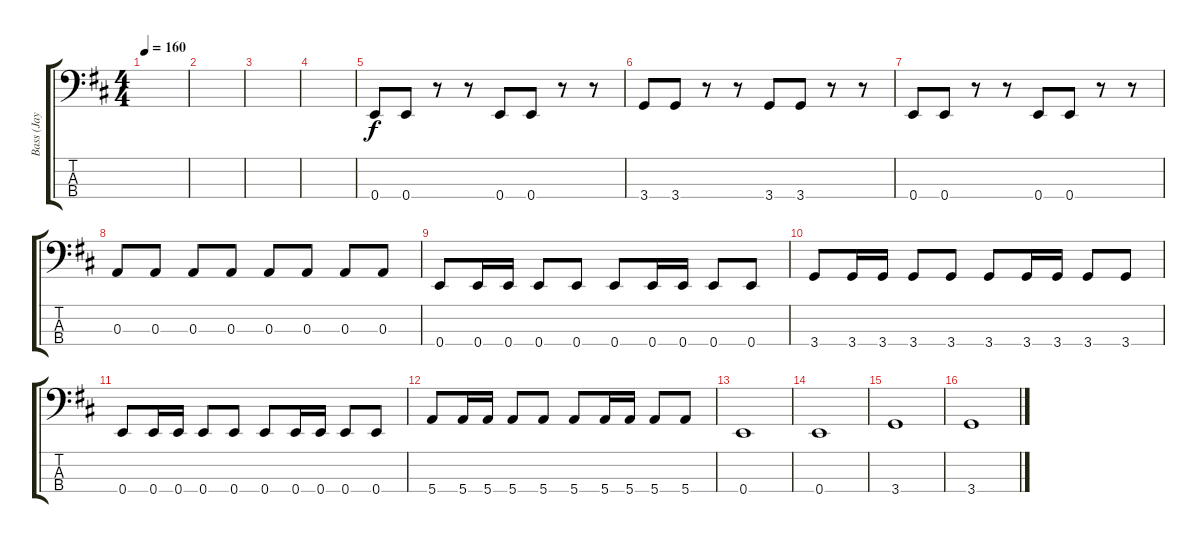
\track ("Bass (Jay Bentley)" "Bass (Jay ") {instrument electricbasspick}
\staff {score tabs}
\tuning (G2 D2 A1 E1) {hide}
\ts (4 4)
\tempo 160
\clef f4
\ks d
|
|
|
|
0.4.8 0.4.8 r.8 r.8 0.4.8 0.4.8 r.8 r.8 |
3.4.8 3.4.8 r.8 r.8 3.4.8 3.4.8 r.8 r.8 |
0.4.8 0.4.8 r.8 r.8 0.4.8 0.4.8 r.8 r.8 |
0.3.8 0.3.8 0.3.8 0.3.8 0.3.8 0.3.8 0.3.8 0.3.8 |
0.4.8 0.4.16 0.4.16 0.4.8 0.4.8 0.4.8 0.4.16 0.4.16 0.4.8 0.4.8 |
3.4.8 3.4.16 3.4.16 3.4.8 3.4.8 3.4.8 3.4.16 3.4.16 3.4.8 3.4.8 |
0.4.8 0.4.16 0.4.16 0.4.8 0.4.8 0.4.8 0.4.16 0.4.16 0.4.8 0.4.8 |
5.4.8 5.4.16 5.4.16 5.4.8 5.4.8 5.4.8 5.4.16 5.4.16 5.4.8 5.4.8 |
0.4.1 |
0.4.1 |
3.4.1 |
3.4.1
